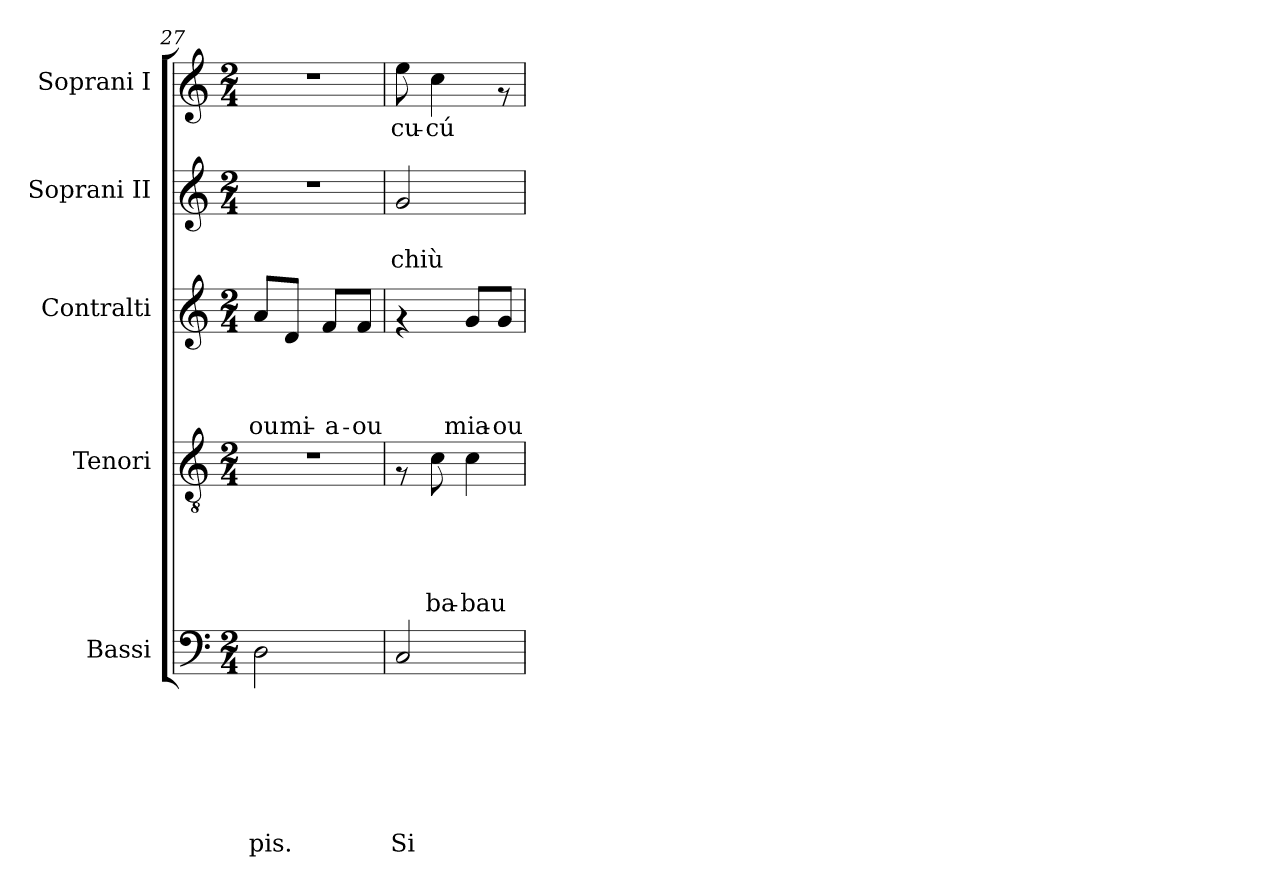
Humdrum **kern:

**kern	**text	**text	**text	**text	**text	**text	**text	**kern	**text	**text	**text	**text	**text	**kern	**text	**text	**text	**text	**kern	**text	**text	**kern	**text
*part5	*part5	*part5	*part5	*part5	*part5	*part5	*part5	*part4	*part4	*part4	*part4	*part4	*part4	*part3	*part3	*part3	*part3	*part3	*part2	*part2	*part2	*part1	*part1
*staff5	*staff5	*staff5	*staff5	*staff5	*staff5	*staff5	*staff5	*staff4	*staff4	*staff4	*staff4	*staff4	*staff4	*staff3	*staff3	*staff3	*staff3	*staff3	*staff2	*staff2	*staff2	*staff1	*staff1
*I"Bassi	*	*	*	*	*	*	*	*I"Tenori	*	*	*	*	*	*I"Contralti	*	*	*	*	*I"Soprani II	*	*	*I"Soprani I	*
*clefF4	*	*	*	*	*	*	*	*clefGv2	*	*	*	*	*	*clefG2	*	*	*	*	*clefG2	*	*	*clefG2	*
*k[]	*	*	*	*	*	*	*	*k[]	*	*	*	*	*	*k[]	*	*	*	*	*k[]	*	*	*k[]	*
*C:	*	*	*	*	*	*	*	*C:	*	*	*	*	*	*C:	*	*	*	*	*C:	*	*	*C:	*
*M2/4	*	*	*	*	*	*	*	*M2/4	*	*	*	*	*	*M2/4	*	*	*	*	*M2/4	*	*	*M2/4	*
=27	=27	=27	=27	=27	=27	=27	=27	=27	=27	=27	=27	=27	=27	=27	=27	=27	=27	=27	=27	=27	=27	=27	=27
!	!	!	!	!	!	!	!LO:LY:b	!	!	!	!	!	!	!	!	!	!	!LO:LY:b	!	!	!	!	!
2D\	.	.	.	.	.	.	-pis.	2r	.	.	.	.	.	8a/L	.	.	.	-ou	2r	.	.	2r	.
!	!	!	!	!	!	!	!	!	!	!	!	!	!	!	!	!	!	!LO:LY:b	!	!	!	!	!
.	.	.	.	.	.	.	.	.	.	.	.	.	.	8d/J	.	.	.	mi-	.	.	.	.	.
!	!	!	!	!	!	!	!	!	!	!	!	!	!	!	!	!	!	!LO:LY:b	!	!	!	!	!
.	.	.	.	.	.	.	.	.	.	.	.	.	.	8f/L	.	.	.	-a-	.	.	.	.	.
!	!	!	!	!	!	!	!	!	!	!	!	!	!	!	!	!	!	!LO:LY:b	!	!	!	!	!
.	.	.	.	.	.	.	.	.	.	.	.	.	.	8f/J	.	.	.	-ou	.	.	.	.	.
=28	=28	=28	=28	=28	=28	=28	=28	=28	=28	=28	=28	=28	=28	=28	=28	=28	=28	=28	=28	=28	=28	=28	=28
!	!	!	!	!	!	!	!LO:LY:b	!	!	!	!	!	!	!	!	!	!	!	!	!	!LO:LY:b	!	!LO:LY:b
2C/	.	.	.	.	.	.	Si	8rF	.	.	.	.	.	4rf	.	.	.	.	2g/	.	chiù	8ee\	cu-
!	!	!	!	!	!	!	!	!	!	!	!	!	!LO:LY:b	!	!	!	!	!	!	!	!	!	!LO:LY:b
.	.	.	.	.	.	.	.	8c\	.	.	.	.	ba-	.	.	.	.	.	.	.	.	4cc\	-cú
!	!	!	!	!	!	!	!	!	!	!	!	!	!LO:LY:b	!	!	!	!	!LO:LY:b	!	!	!	!	!
.	.	.	.	.	.	.	.	4c\	.	.	.	.	-bau	8g/L	.	.	.	mia-	.	.	.	.	.
!	!	!	!	!	!	!	!	!	!	!	!	!	!	!	!	!	!	!LO:LY:b	!	!	!	!	!
.	.	.	.	.	.	.	.	.	.	.	.	.	.	8g/J	.	.	.	-ou	.	.	.	8rf	.
=	=	=	=	=	=	=	=	=	=	=	=	=	=	=	=	=	=	=	=	=	=	=	=
*-	*-	*-	*-	*-	*-	*-	*-	*-	*-	*-	*-	*-	*-	*-	*-	*-	*-	*-	*-	*-	*-	*-	*-
